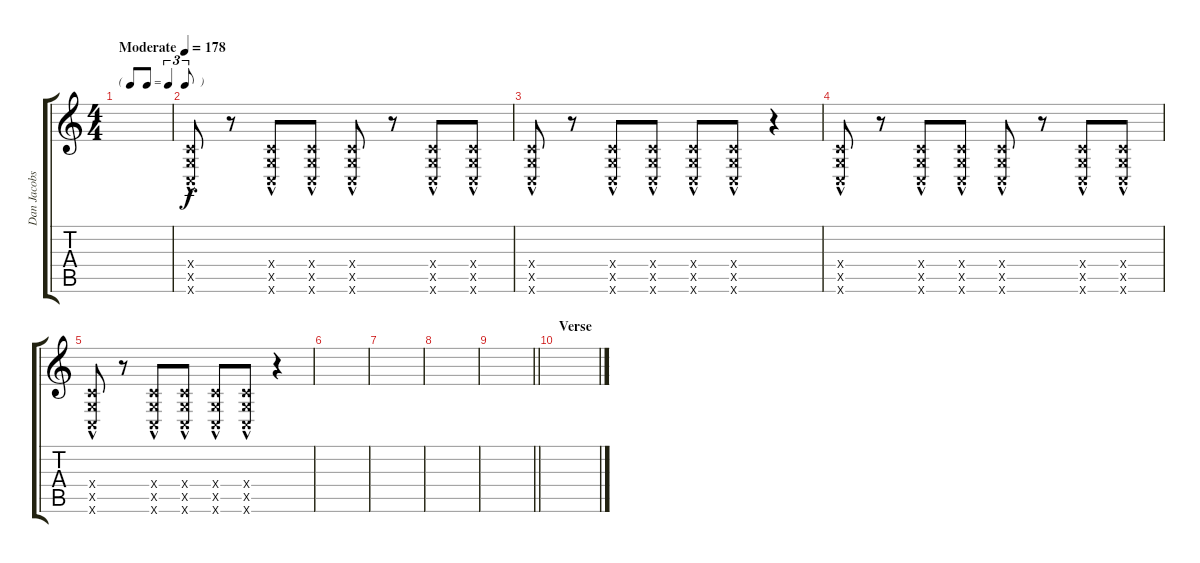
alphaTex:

\track ("Dan Jacobs" "Dan Jacobs") {instrument distortionguitar}
\staff {score tabs}
\tuning (D4 A3 F3 C3 G2 C2) {hide}
\ts (4 4)
\tf triplet8th
\tempo (178 "Moderate")
\clef g2
\ks c
|
(0.4{hac x} 0.5{hac x} 0.6{hac x}).8 r.8 (0.4{hac x} 0.5{hac x} 0.6{hac x}).8 (0.4{hac x} 0.5{hac x} 0.6{hac x}).8 (0.4{hac x} 0.5{hac x} 0.6{hac x}).8 r.8 (0.4{hac x} 0.5{hac x} 0.6{hac x}).8 (0.4{hac x} 0.5{hac x} 0.6{hac x}).8 |
(0.4{hac x} 0.5{hac x} 0.6{hac x}).8 r.8 (0.4{hac x} 0.5{hac x} 0.6{hac x}).8 (0.4{hac x} 0.5{hac x} 0.6{hac x}).8 (0.4{hac x} 0.5{hac x} 0.6{hac x}).8 (0.4{hac x} 0.5{hac x} 0.6{hac x}).8 r.4 |
(0.4{hac x} 0.5{hac x} 0.6{hac x}).8 r.8 (0.4{hac x} 0.5{hac x} 0.6{hac x}).8 (0.4{hac x} 0.5{hac x} 0.6{hac x}).8 (0.4{hac x} 0.5{hac x} 0.6{hac x}).8 r.8 (0.4{hac x} 0.5{hac x} 0.6{hac x}).8 (0.4{hac x} 0.5{hac x} 0.6{hac x}).8 |
(0.4{hac x} 0.5{hac x} 0.6{hac x}).8 r.8 (0.4{hac x} 0.5{hac x} 0.6{hac x}).8 (0.4{hac x} 0.5{hac x} 0.6{hac x}).8 (0.4{hac x} 0.5{hac x} 0.6{hac x}).8 (0.4{hac x} 0.5{hac x} 0.6{hac x}).8 r.4 |
|
|
|
\barLineRight lightlight
|
\section ("" "Verse")
